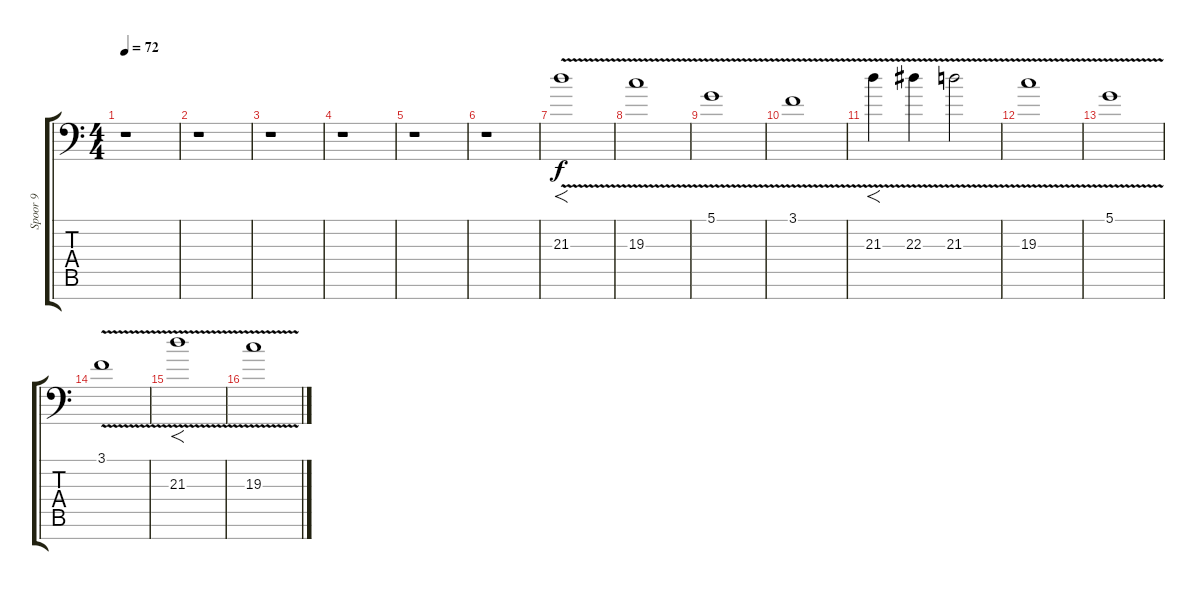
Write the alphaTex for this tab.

\track ("Spoor 9" "Spoor 9") {instrument pad2warm}
\staff {score tabs}
\tuning (D4 A3 F3 C3 G2 D2 A1) {hide}
\ts (4 4)
\tempo 72
\clef f4
\ks c
r.1{dy f} |
r.1 |
r.1 |
r.1 |
r.1 |
r.1 |
21.3{v}.1{f} |
19.3{v}.1 |
5.1{v}.1 |
3.1{v}.1 |
21.3{v}.4{f} 22.3{v}.4 21.3{v}.2 |
19.3{v}.1 |
5.1{v}.1 |
3.1{v}.1 |
21.3{v}.1{f} |
19.3{v}.1
